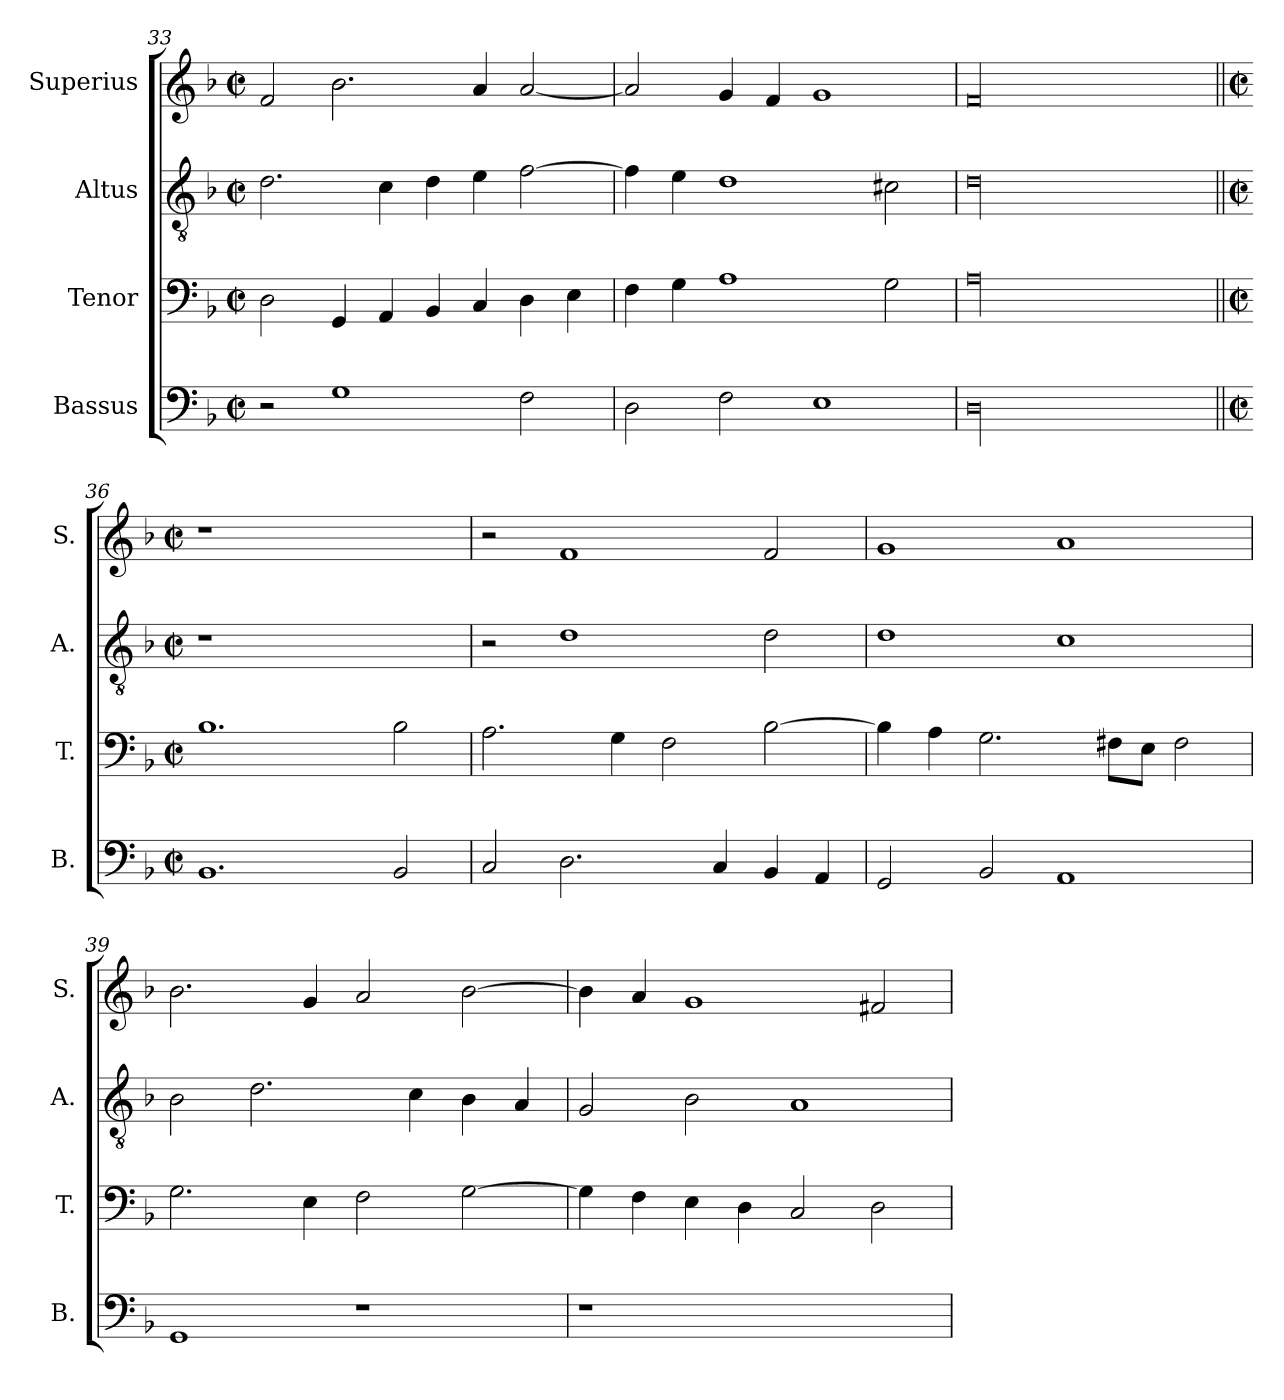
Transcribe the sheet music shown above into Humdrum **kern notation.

**kern	**kern	**kern	**kern
*part4	*part3	*part2	*part1
*staff4	*staff3	*staff2	*staff1
*I"Bassus	*I"Tenor	*I"Altus	*I"Superius
*I'B.	*I'T.	*I'A.	*I'S.
*clefF4	*clefF4	*clefGv2	*clefG2
*	*	*ITrd7c12	*
*k[b-]	*k[b-]	*k[b-]	*k[b-]
*F:	*F:	*F:	*F:
*M2/2	*M2/2	*M2/2	*M2/2
*met(c|)	*met(c|)	*met(c|)	*met(c|)
=33	=33	=33	=33
2r	2Di\	2.Di\	2fi/
1Gi	4GGi/	.	2.b-i\
.	4AAi/	4Ci\	.
.	4BB-i/	4Di\	.
.	4Ci/	4Ei\	4ai/
2Fi\	4Di\	[>2Fi\	[<2ai/
.	4Ei\	.	.
=34	=34	=34	=34
2Di\	4Fi\	4Fi\]	2ai/]
.	4Gi\	4Ei\	.
2Fi\	1Ai	1Di	4gi/
.	.	.	4fi/
1Ei	.	.	1gi
.	2Gi\	2C#Xi\	.
=35	=35	=35	=35
00Di	00Ai	00Di	00fi
!!LO:LB:g=z
=36||	=36||	=36||	=36||
*M2/2	*M2/2	*M2/2	*M2/2
*met(c|)	*met(c|)	*met(c|)	*met(c|)
!	!	!LO:N:vis=1	!LO:N:vis=1
1.BB-i	1.B-i	1r	1r
.	.	1ryy	1ryy
2BB-i/	2B-i\	.	.
=37	=37	=37	=37
2Ci/	2.Ai\	2r	2r
2.Di\	.	1Di	1fi
.	4Gi\	.	.
.	2Fi\	.	.
4Ci/	.	.	.
4BB-i/	[>2B-i\	2Di\	2fi/
4AAi/	.	.	.
=38	=38	=38	=38
2GGi/	4B-i\]	1Di	1gi
.	4Ai\	.	.
2BB-i/	2.Gi\	.	.
1AAi	.	1Ci	1ai
.	8F#Xi\L	.	.
.	8Ei\J	.	.
.	2F#i\	.	.
=39	=39	=39	=39
1GGi	2.Gi\	2BB-i\	2.b-i\
.	.	2.Di\	.
.	4Ei\	.	4gi/
1r	2Fi\	.	2ai/
.	.	4Ci\	.
.	[>2Gi\	4BB-i\	[>2b-i\
.	.	4AAi/	.
=40	=40	=40	=40
!LO:N:vis=1	!	!	!
1r	4Gi\]	2GGi/	4b-i\]
.	4Fi\	.	4ai/
.	4Ei\	2BB-i\	1gi
.	4Di\	.	.
1ryy	2Ci/	1AAi	.
.	2Di\	.	2f#Xi/
=	=	=	=
*-	*-	*-	*-
